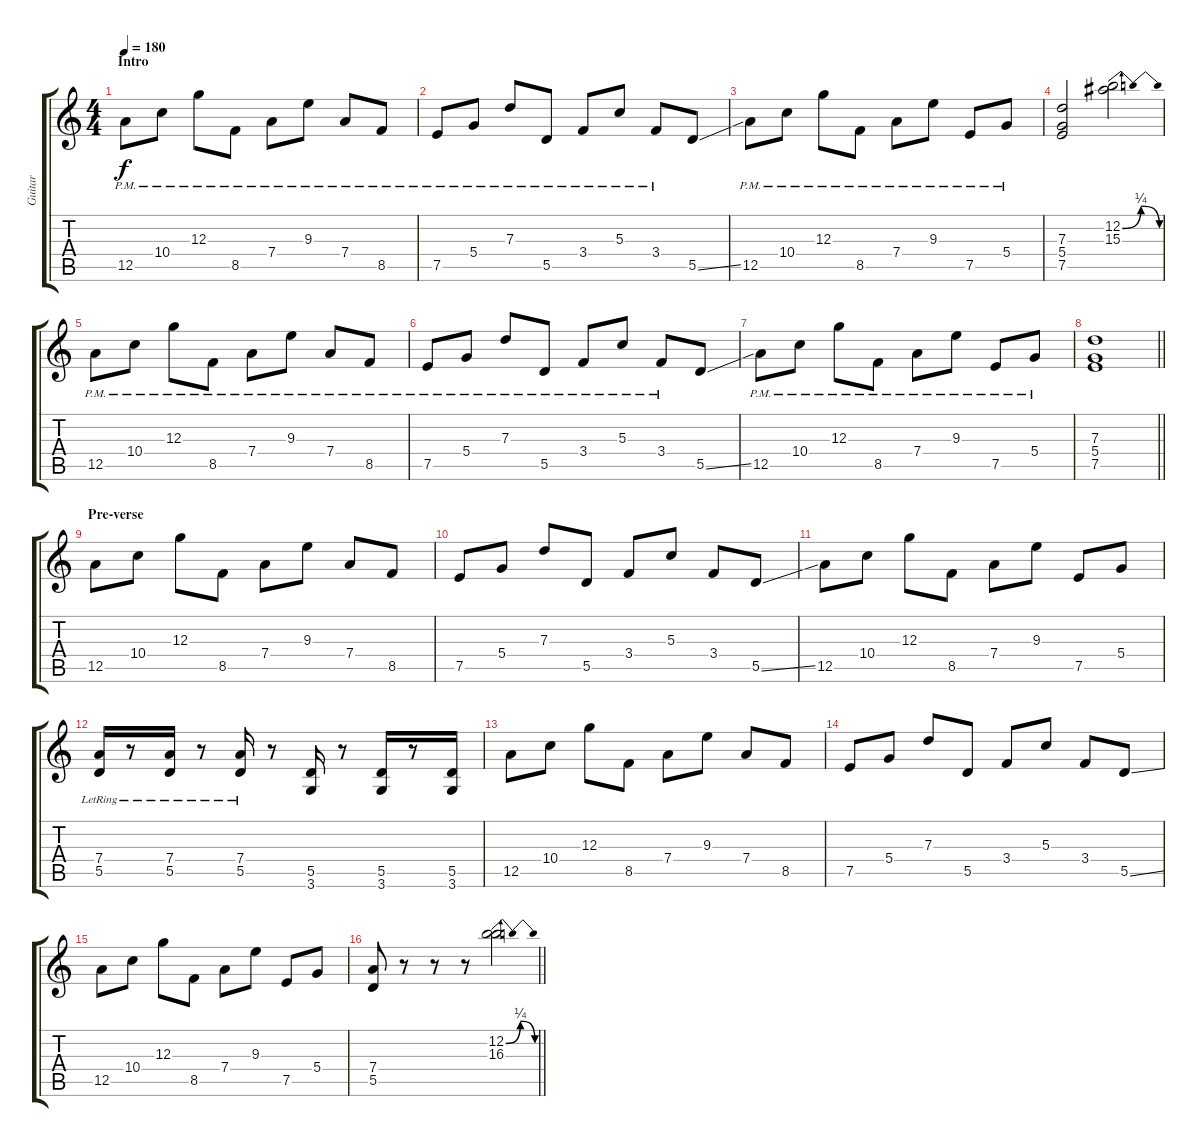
\track ("Guitar" "Guitar") {instrument distortionguitar}
\staff {score tabs}
\tuning (E4 B3 G3 D3 A2 E2) {hide}
\ts (4 4)
\section ("" "Intro")
\tempo 180
\clef g2
\ks c
12.5{pm}.8{dy f instrument distortionguitar} 10.4{pm}.8 12.3{pm}.8 8.5{pm}.8 7.4{pm}.8 9.3{pm}.8 7.4{pm}.8 8.5{pm}.8 |
7.5{pm}.8 5.4{pm}.8 7.3{pm}.8 5.5{pm}.8 3.4{pm}.8 5.3{pm}.8 3.4{pm}.8 5.5{ss}.8 |
12.5{pm}.8 10.4{pm}.8 12.3{pm}.8 8.5{pm}.8 7.4{pm}.8 9.3{pm}.8 7.5{pm}.8 5.4{pm}.8 |
(7.3 5.4 7.5).2 (12.2{be (bendrelease 0 0 30 1 30 1 60 0)} 15.3).2 |
12.5{pm}.8 10.4{pm}.8 12.3{pm}.8 8.5{pm}.8 7.4{pm}.8 9.3{pm}.8 7.4{pm}.8 8.5{pm}.8 |
7.5{pm}.8 5.4{pm}.8 7.3{pm}.8 5.5{pm}.8 3.4{pm}.8 5.3{pm}.8 3.4{pm}.8 5.5{ss}.8 |
12.5{pm}.8 10.4{pm}.8 12.3{pm}.8 8.5{pm}.8 7.4{pm}.8 9.3{pm}.8 7.5{pm}.8 5.4{pm}.8 |
\barLineRight lightlight
(7.3 5.4 7.5).1 |
\section ("" "Pre-verse")
12.5.8 10.4.8 12.3.8 8.5.8 7.4.8 9.3.8 7.4.8 8.5.8 |
7.5.8 5.4.8 7.3.8 5.5.8 3.4.8 5.3.8 3.4.8 5.5{ss}.8 |
12.5.8 10.4.8 12.3.8 8.5.8 7.4.8 9.3.8 7.5.8 5.4.8 |
(7.4{lr} 5.5{lr}).16 r.8 (7.4{lr} 5.5{lr}).16 r.8 (7.4{lr} 5.5{lr}).16 r.8 (5.5 3.6).16 r.8 (5.5 3.6).16 r.8 (5.5 3.6).16 |
12.5.8 10.4.8 12.3.8 8.5.8 7.4.8 9.3.8 7.4.8 8.5.8 |
7.5.8 5.4.8 7.3.8 5.5.8 3.4.8 5.3.8 3.4.8 5.5{ss}.8 |
12.5.8 10.4.8 12.3.8 8.5.8 7.4.8 9.3.8 7.5.8 5.4.8 |
\barLineRight lightlight
(7.4 5.5).8 r.8 r.8 r.8 (12.2{be (bendrelease 0 0 30 1 30 1 60 0)} 16.3).2
